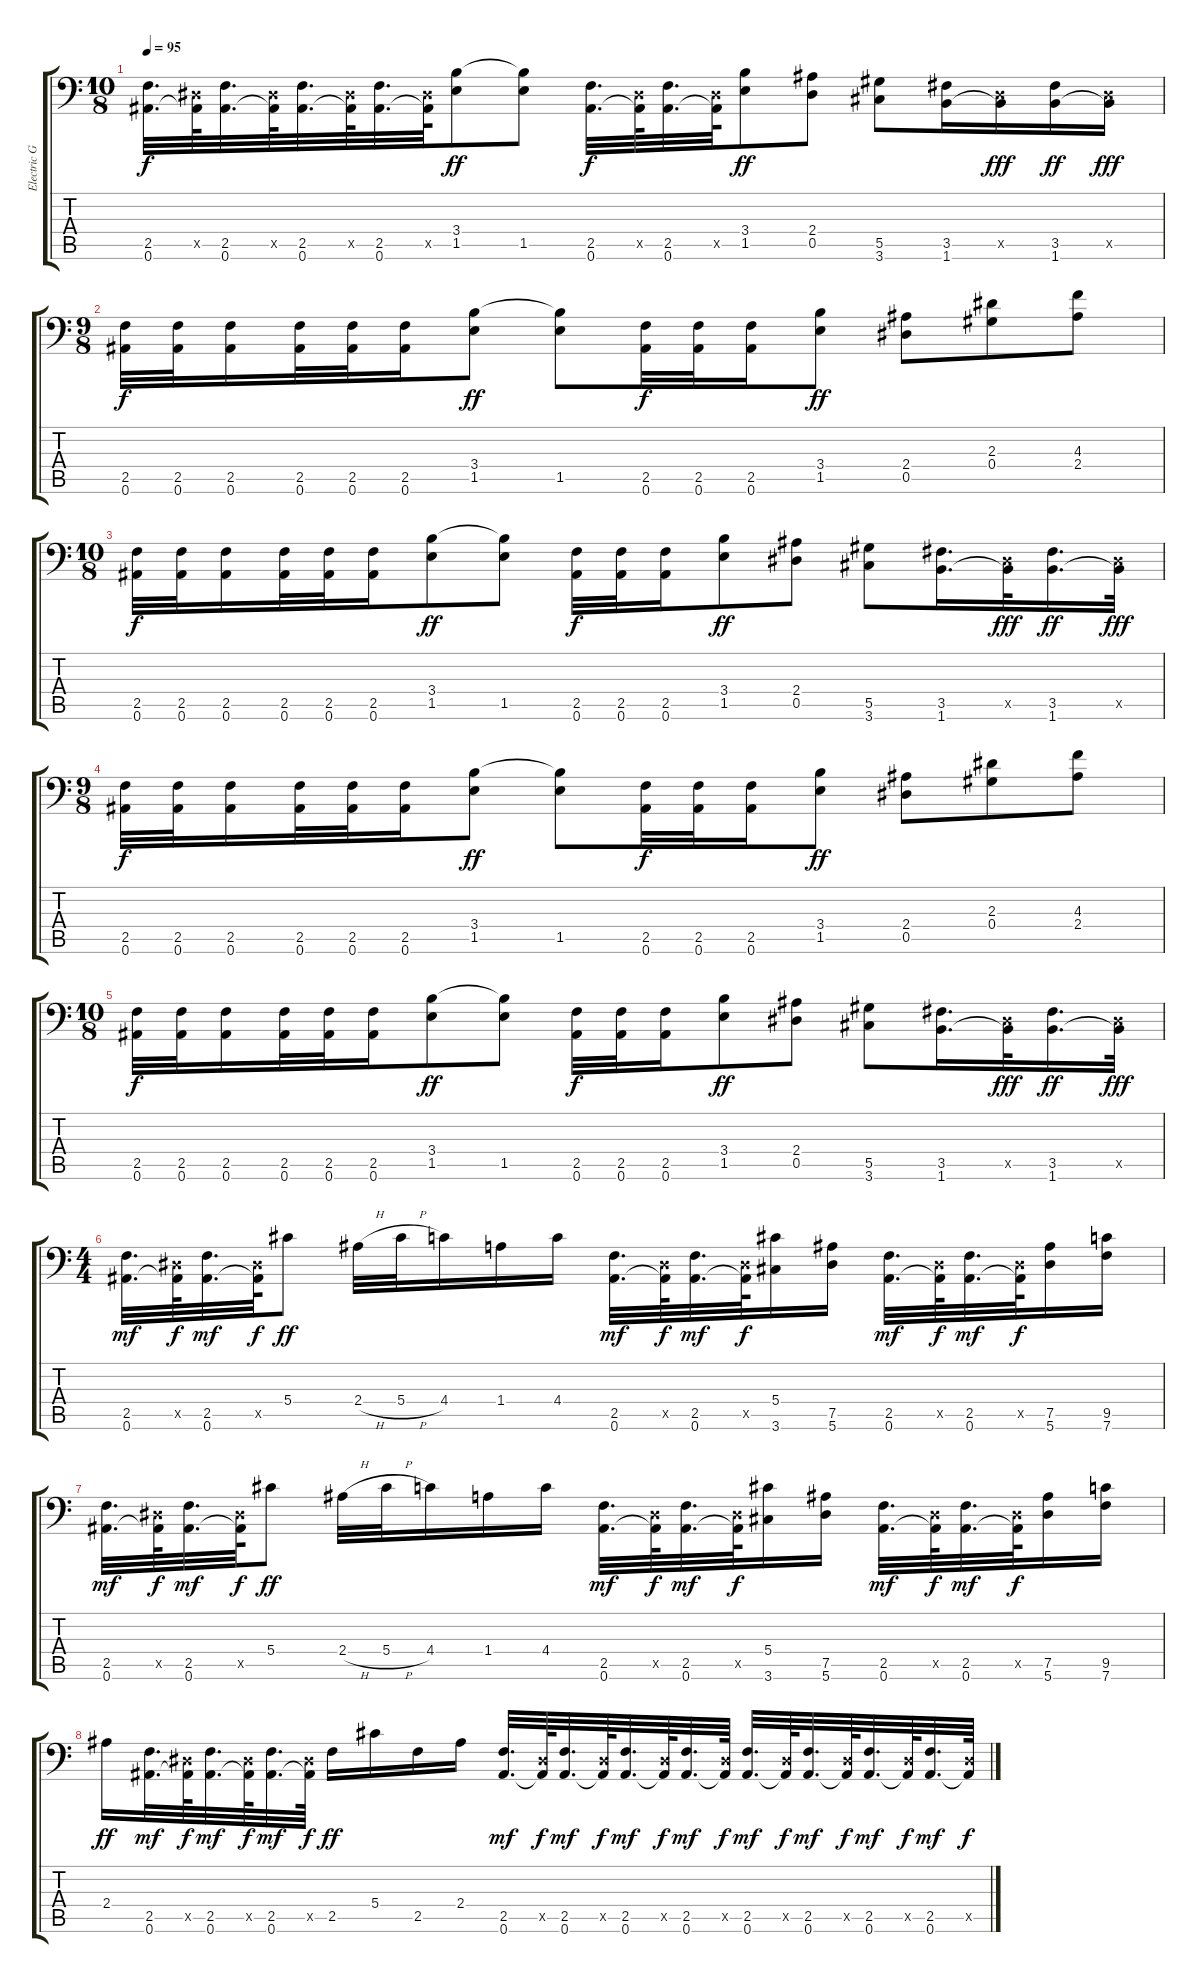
\track ("Electric Guitar 3" "Electric G") {instrument distortionguitar}
\staff {score tabs}
\tuning (Bb3 F3 Db3 Ab2 Eb2 Bb1) {hide}
\ts (10 8)
\tempo 95
\clef f4
\ks c
(2.5 0.6).32{d dy f} (0.5{x} 0.6{t}).64 (2.5 0.6).32{d} (0.5{x} 0.6{t}).64 (2.5 0.6).32{d} (0.5{x} 0.6{t}).64 (2.5 0.6).32{d} (0.5{x} 0.6{t}).64 (3.4 1.5).8{dy ff} (3.4{t} 1.5).8 (2.5 0.6).32{d dy f} (0.5{x} 0.6{t}).64 (2.5 0.6).32{d} (0.5{x} 0.6{t}).64 (3.4 1.5).8{dy ff} (2.4 0.5).8 (5.5 3.6).8 (3.5 1.6).16 (0.5{x} 1.6{t}).16{dy fff} (3.5 1.6).16{dy ff} (0.5{x} 1.6{t}).16{dy fff} |
\ts (9 8)
(2.5 0.6).32{dy f} (2.5 0.6).32 (2.5 0.6).16 (2.5 0.6).32 (2.5 0.6).32 (2.5 0.6).16 (3.4 1.5).8{dy ff} (3.4{t} 1.5).8 (2.5 0.6).32{dy f} (2.5 0.6).32 (2.5 0.6).16 (3.4 1.5).8{dy ff} (2.4 0.5).8 (2.3 0.4).8 (4.3 2.4).8 |
\ts (10 8)
(2.5 0.6).32{dy f} (2.5 0.6).32 (2.5 0.6).16 (2.5 0.6).32 (2.5 0.6).32 (2.5 0.6).16 (3.4 1.5).8{dy ff} (3.4{t} 1.5).8 (2.5 0.6).32{dy f} (2.5 0.6).32 (2.5 0.6).16 (3.4 1.5).8{dy ff} (2.4 0.5).8 (5.5 3.6).8 (3.5 1.6).16{d} (0.5{x} 1.6{t}).32{dy fff} (3.5 1.6).16{d dy ff} (0.5{x} 1.6{t}).32{dy fff} |
\ts (9 8)
(2.5 0.6).32{dy f} (2.5 0.6).32 (2.5 0.6).16 (2.5 0.6).32 (2.5 0.6).32 (2.5 0.6).16 (3.4 1.5).8{dy ff} (3.4{t} 1.5).8 (2.5 0.6).32{dy f} (2.5 0.6).32 (2.5 0.6).16 (3.4 1.5).8{dy ff} (2.4 0.5).8 (2.3 0.4).8 (4.3 2.4).8 |
\ts (10 8)
(2.5 0.6).32{dy f} (2.5 0.6).32 (2.5 0.6).16 (2.5 0.6).32 (2.5 0.6).32 (2.5 0.6).16 (3.4 1.5).8{dy ff} (3.4{t} 1.5).8 (2.5 0.6).32{dy f} (2.5 0.6).32 (2.5 0.6).16 (3.4 1.5).8{dy ff} (2.4 0.5).8 (5.5 3.6).8 (3.5 1.6).16{d} (0.5{x} 1.6{t}).32{dy fff} (3.5 1.6).16{d dy ff} (0.5{x} 1.6{t}).32{dy fff} |
\ts (4 4)
(2.5 0.6).32{d dy mf} (0.5{x} 0.6{t}).64{dy f} (2.5 0.6).32{d dy mf} (0.5{x} 0.6{t}).64{dy f} 5.4.8{dy ff} 2.4{h}.32 5.4{h}.32 4.4.16 1.4.16 4.4.16 (2.5 0.6).32{d dy mf} (0.5{x} 0.6{t}).64{dy f} (2.5 0.6).32{d dy mf} (0.5{x} 0.6{t}).64{dy f} (5.4 3.6).16 (7.5 5.6).16 (2.5 0.6).32{d dy mf} (0.5{x} 0.6{t}).64{dy f} (2.5 0.6).32{d dy mf} (0.5{x} 0.6{t}).64{dy f} (7.5 5.6).16 (9.5 7.6).16 |
(2.5 0.6).32{d dy mf} (0.5{x} 0.6{t}).64{dy f} (2.5 0.6).32{d dy mf} (0.5{x} 0.6{t}).64{dy f} 5.4.8{dy ff} 2.4{h}.32 5.4{h}.32 4.4.16 1.4.16 4.4.16 (2.5 0.6).32{d dy mf} (0.5{x} 0.6{t}).64{dy f} (2.5 0.6).32{d dy mf} (0.5{x} 0.6{t}).64{dy f} (5.4 3.6).16 (7.5 5.6).16 (2.5 0.6).32{d dy mf} (0.5{x} 0.6{t}).64{dy f} (2.5 0.6).32{d dy mf} (0.5{x} 0.6{t}).64{dy f} (7.5 5.6).16 (9.5 7.6).16 |
2.4.16{dy ff} (2.5 0.6).32{d dy mf} (0.5{x} 0.6{t}).64{dy f} (2.5 0.6).32{d dy mf} (0.5{x} 0.6{t}).64{dy f} (2.5 0.6).32{d dy mf} (0.5{x} 0.6{t}).64{dy f} 2.5.16{dy ff} 5.4.16 2.5.16 2.4.16 (2.5 0.6).32{d dy mf} (0.5{x} 0.6{t}).64{dy f} (2.5 0.6).32{d dy mf} (0.5{x} 0.6{t}).64{dy f} (2.5 0.6).32{d dy mf} (0.5{x} 0.6{t}).64{dy f} (2.5 0.6).32{d dy mf} (0.5{x} 0.6{t}).64{dy f} (2.5 0.6).32{d dy mf} (0.5{x} 0.6{t}).64{dy f} (2.5 0.6).32{d dy mf} (0.5{x} 0.6{t}).64{dy f} (2.5 0.6).32{d dy mf} (0.5{x} 0.6{t}).64{dy f} (2.5 0.6).32{d dy mf} (0.5{x} 0.6{t}).64{dy f}
